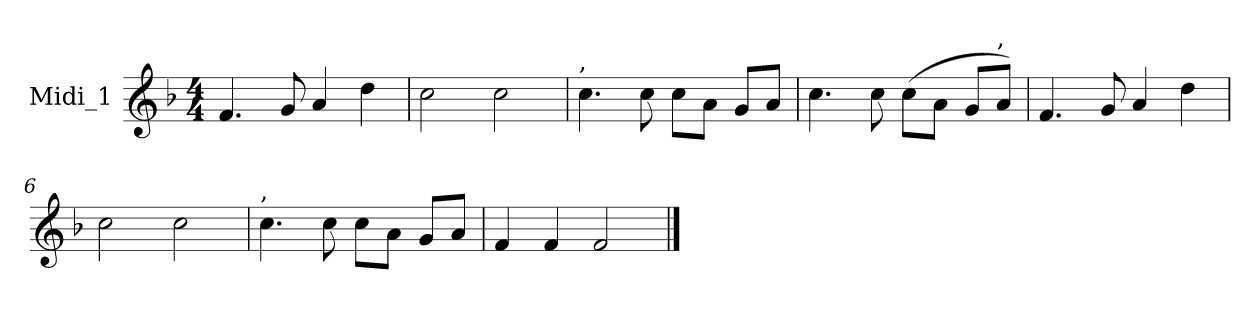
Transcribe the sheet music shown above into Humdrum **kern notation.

**kern
*part1
*staff1
*I"Midi_1
*clefG2
*k[b-]
*F:
*M4/4
=1
4.f
8g
4a
4dd
=2
2cc
2cc
=3
!LO:TX:a:t=,
4.cc
8cc
8ccL
8aJ
8gL
8aJ
=4
4.cc
8cc
(>8ccL
8aJ
8gL
!LO:TX:a:t=,
8aJ)
!!LO:LB:g=z
=5
4.f
8g
4a
4dd
=6
2cc
2cc
=7
!LO:TX:a:t=,
4.cc
8cc
8ccL
8aJ
8gL
8aJ
=8
4f
4f
2f
==
*-
